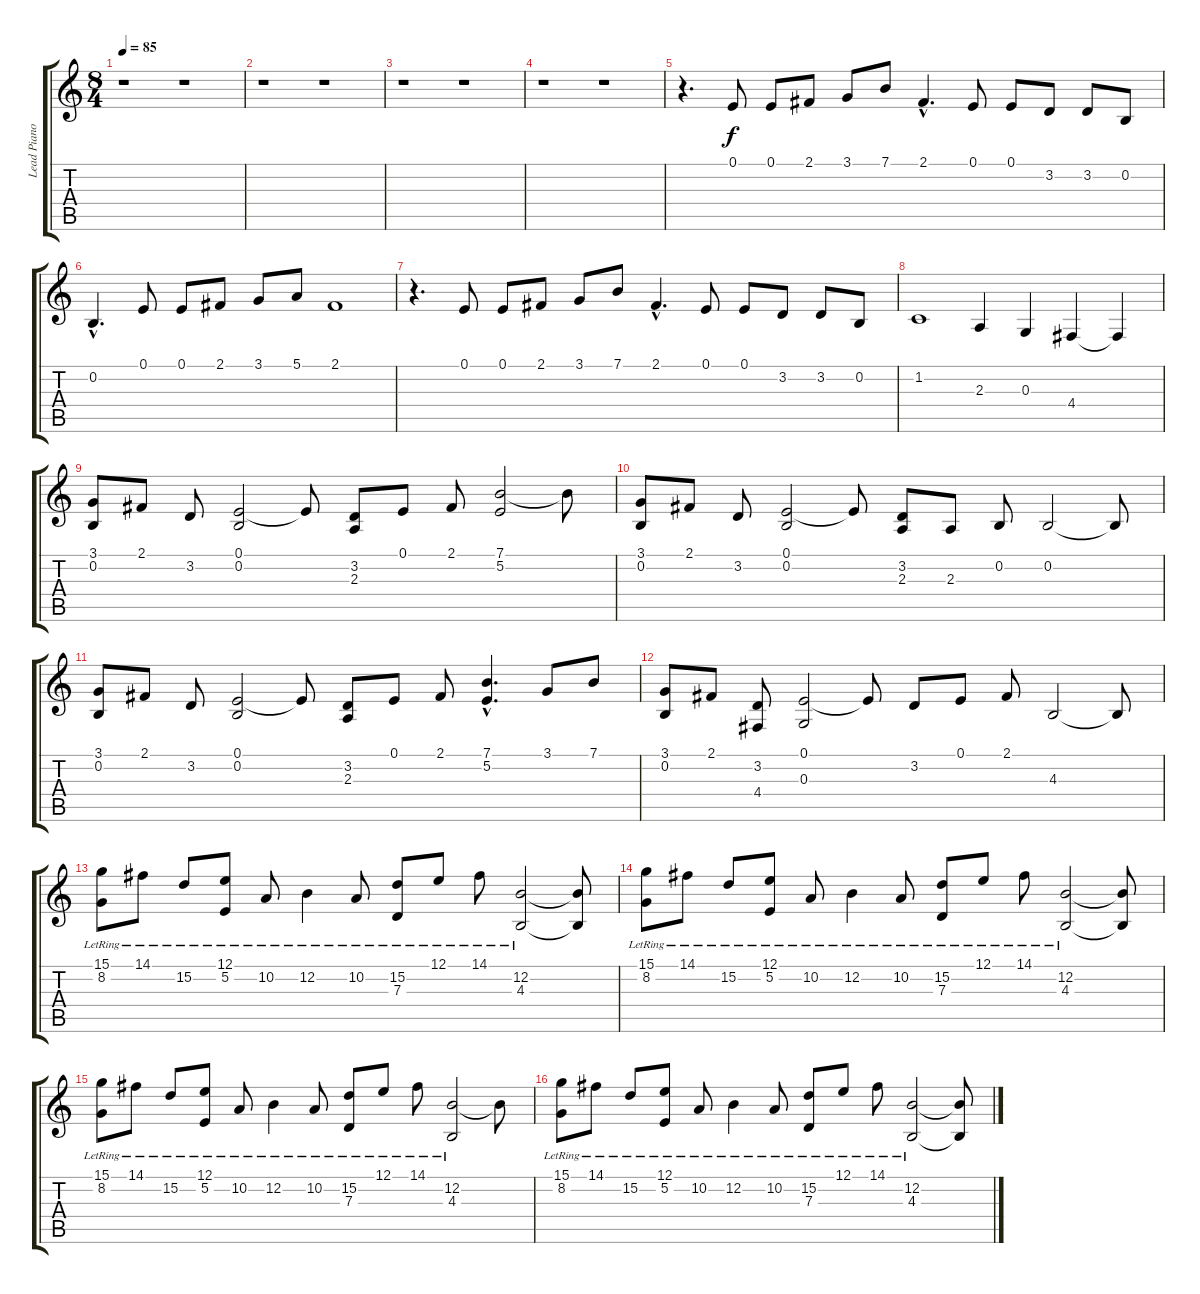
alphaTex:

\track ("Lead Piano" "Lead Piano") {instrument acousticgrandpiano}
\staff {score tabs}
\tuning (E4 B3 G3 D3 A2 E2) {hide}
\ts (8 4)
\tempo 85
\clef g2
\ks c
r.1{dy f} r.1 |
r.1 r.1 |
r.1 r.1 |
r.1 r.1 |
r.4{d} 0.1.8 0.1.8 2.1.8 3.1.8 7.1.8 2.1{hac}.4{d} 0.1.8 0.1.8 3.2.8 3.2.8 0.2.8 |
0.2{hac}.4{d} 0.1.8 0.1.8 2.1.8 3.1.8 5.1.8 2.1.1 |
r.4{d} 0.1.8 0.1.8 2.1.8 3.1.8 7.1.8 2.1{hac}.4{d} 0.1.8 0.1.8 3.2.8 3.2.8 0.2.8 |
1.2.1 2.3.4 0.3.4 4.4.4 4.4{t}.4 |
(3.1 0.2).8 2.1.8 3.2.8 (0.1 0.2).2 0.1{t}.8 (3.2 2.3).8 0.1.8 2.1.8 (7.1 5.2).2 7.1{t}.8 |
(3.1 0.2).8 2.1.8 3.2.8 (0.1 0.2).2 0.1{t}.8 (3.2 2.3).8 2.3.8 0.2.8 0.2.2 0.2{t}.8 |
(3.1 0.2).8 2.1.8 3.2.8 (0.1 0.2).2 0.1{t}.8 (3.2 2.3).8 0.1.8 2.1.8 (7.1{hac} 5.2{hac}).4{d} 3.1.8 7.1.8 |
(3.1 0.2).8 2.1.8 (3.2 4.4).8 (0.1 0.3).2 0.1{t}.8 3.2.8 0.1.8 2.1.8 4.3.2 4.3{t}.8 |
(15.1{lr} 8.2{lr}).8 14.1{lr}.8 15.2{lr}.8 (12.1{lr} 5.2{lr}).8 10.2{lr}.8 12.2{lr}.4 10.2{lr}.8 (15.2{lr} 7.3{lr}).8 12.1{lr}.8 14.1{lr}.8 (12.2{lr} 4.3{lr}).2 (12.2{t} 4.3{t}).8 |
(15.1{lr} 8.2{lr}).8 14.1{lr}.8 15.2{lr}.8 (12.1{lr} 5.2{lr}).8 10.2{lr}.8 12.2{lr}.4 10.2{lr}.8 (15.2{lr} 7.3{lr}).8 12.1{lr}.8 14.1{lr}.8 (12.2{lr} 4.3{lr}).2 (12.2{t} 4.3{t}).8 |
(15.1{lr} 8.2{lr}).8 14.1{lr}.8 15.2{lr}.8 (12.1{lr} 5.2{lr}).8 10.2{lr}.8 12.2{lr}.4 10.2{lr}.8 (15.2{lr} 7.3{lr}).8 12.1{lr}.8 14.1{lr}.8 (12.2{lr} 4.3{lr}).2 12.2{t}.8 |
(15.1{lr} 8.2{lr}).8 14.1{lr}.8 15.2{lr}.8 (12.1{lr} 5.2{lr}).8 10.2{lr}.8 12.2{lr}.4 10.2{lr}.8 (15.2{lr} 7.3{lr}).8 12.1{lr}.8 14.1{lr}.8 (12.2{lr} 4.3{lr}).2 (12.2{t} 4.3{t}).8
